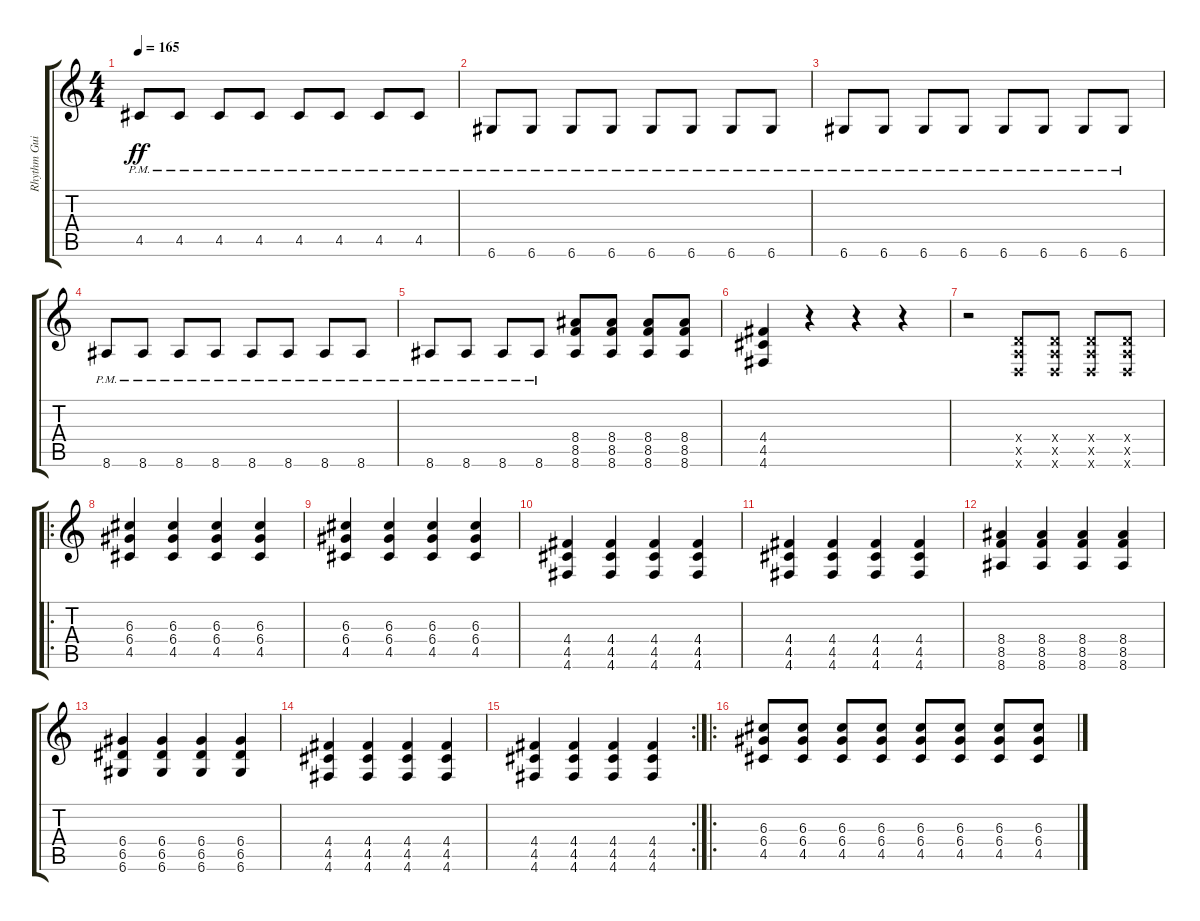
\track ("Rhythm Guitar" "Rhythm Gui") {instrument distortionguitar}
\staff {score tabs}
\tuning (E4 B3 G3 D3 A2 D2) {hide}
\ts (4 4)
\tempo 165
\clef g2
\ks c
4.5{pm}.8{dy ff} 4.5{pm}.8 4.5{pm}.8 4.5{pm}.8 4.5{pm}.8 4.5{pm}.8 4.5{pm}.8 4.5{pm}.8 |
6.6{pm}.8 6.6{pm}.8 6.6{pm}.8 6.6{pm}.8 6.6{pm}.8 6.6{pm}.8 6.6{pm}.8 6.6{pm}.8 |
6.6{pm}.8 6.6{pm}.8 6.6{pm}.8 6.6{pm}.8 6.6{pm}.8 6.6{pm}.8 6.6{pm}.8 6.6{pm}.8 |
8.6{pm}.8 8.6{pm}.8 8.6{pm}.8 8.6{pm}.8 8.6{pm}.8 8.6{pm}.8 8.6{pm}.8 8.6{pm}.8 |
8.6{pm}.8 8.6{pm}.8 8.6{pm}.8 8.6{pm}.8 (8.4 8.5 8.6).8 (8.4 8.5 8.6).8 (8.4 8.5 8.6).8 (8.4 8.5 8.6).8 |
(4.4 4.5 4.6).4 r.4 r.4 r.4 |
r.2 (0.4{x} 0.5{x} 0.6{x}).8 (0.4{x} 0.5{x} 0.6{x}).8 (0.4{x} 0.5{x} 0.6{x}).8 (0.4{x} 0.5{x} 0.6{x}).8 |
\ro
(6.3 6.4 4.5).4 (6.3 6.4 4.5).4 (6.3 6.4 4.5).4 (6.3 6.4 4.5).4 |
(6.3 6.4 4.5).4 (6.3 6.4 4.5).4 (6.3 6.4 4.5).4 (6.3 6.4 4.5).4 |
(4.4 4.5 4.6).4 (4.4 4.5 4.6).4 (4.4 4.5 4.6).4 (4.4 4.5 4.6).4 |
(4.4 4.5 4.6).4 (4.4 4.5 4.6).4 (4.4 4.5 4.6).4 (4.4 4.5 4.6).4 |
(8.4 8.5 8.6).4 (8.4 8.5 8.6).4 (8.4 8.5 8.6).4 (8.4 8.5 8.6).4 |
(6.4 6.5 6.6).4 (6.4 6.5 6.6).4 (6.4 6.5 6.6).4 (6.4 6.5 6.6).4 |
(4.4 4.5 4.6).4 (4.4 4.5 4.6).4 (4.4 4.5 4.6).4 (4.4 4.5 4.6).4 |
\rc 2
(4.4 4.5 4.6).4 (4.4 4.5 4.6).4 (4.4 4.5 4.6).4 (4.4 4.5 4.6).4 |
\ro
(6.3 6.4 4.5).8 (6.3 6.4 4.5).8 (6.3 6.4 4.5).8 (6.3 6.4 4.5).8 (6.3 6.4 4.5).8 (6.3 6.4 4.5).8 (6.3 6.4 4.5).8 (6.3 6.4 4.5).8
